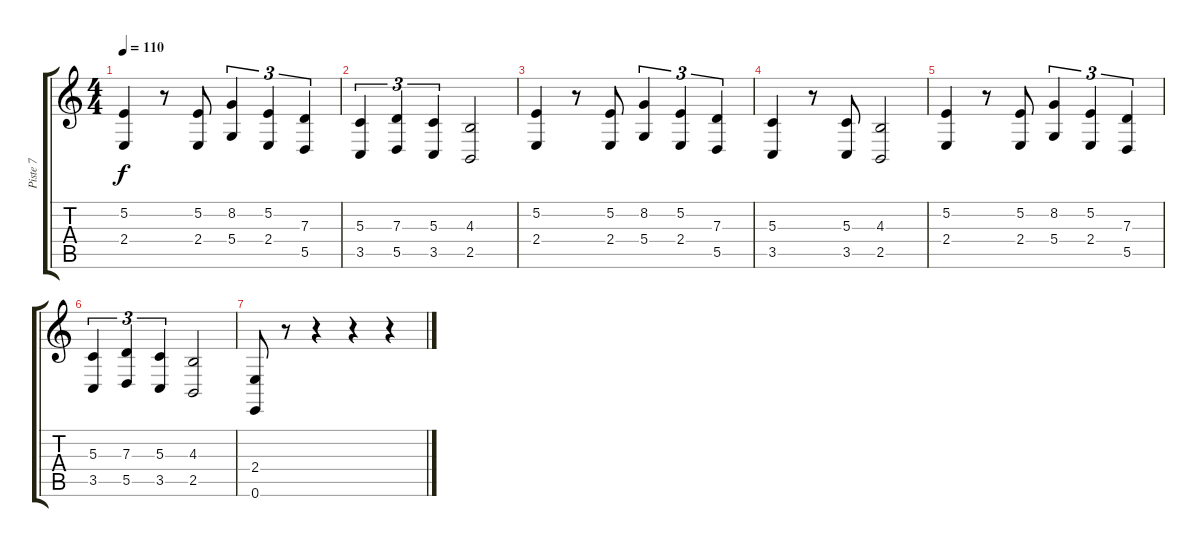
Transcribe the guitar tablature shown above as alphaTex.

\track ("Piste 7" "Piste 7") {instrument trumpet}
\staff {score tabs}
\tuning (E4 B3 G3 D3 A2 E2) {hide}
\ts (4 4)
\tempo 110
\clef g2
\ks c
(5.2 2.4).4{dy f} r.8 (5.2 2.4).8 (8.2 5.4).4{tu (3 2)} (5.2 2.4).4{tu (3 2)} (7.3 5.5).4{tu (3 2)} |
(5.3 3.5).4{tu (3 2)} (7.3 5.5).4{tu (3 2)} (5.3 3.5).4{tu (3 2)} (4.3 2.5).2 |
(5.2 2.4).4 r.8 (5.2 2.4).8 (8.2 5.4).4{tu (3 2)} (5.2 2.4).4{tu (3 2)} (7.3 5.5).4{tu (3 2)} |
(5.3 3.5).4 r.8 (5.3 3.5).8 (4.3 2.5).2 |
(5.2 2.4).4 r.8 (5.2 2.4).8 (8.2 5.4).4{tu (3 2)} (5.2 2.4).4{tu (3 2)} (7.3 5.5).4{tu (3 2)} |
(5.3 3.5).4{tu (3 2)} (7.3 5.5).4{tu (3 2)} (5.3 3.5).4{tu (3 2)} (4.3 2.5).2 |
(2.4 0.6).8 r.8 r.4 r.4 r.4
